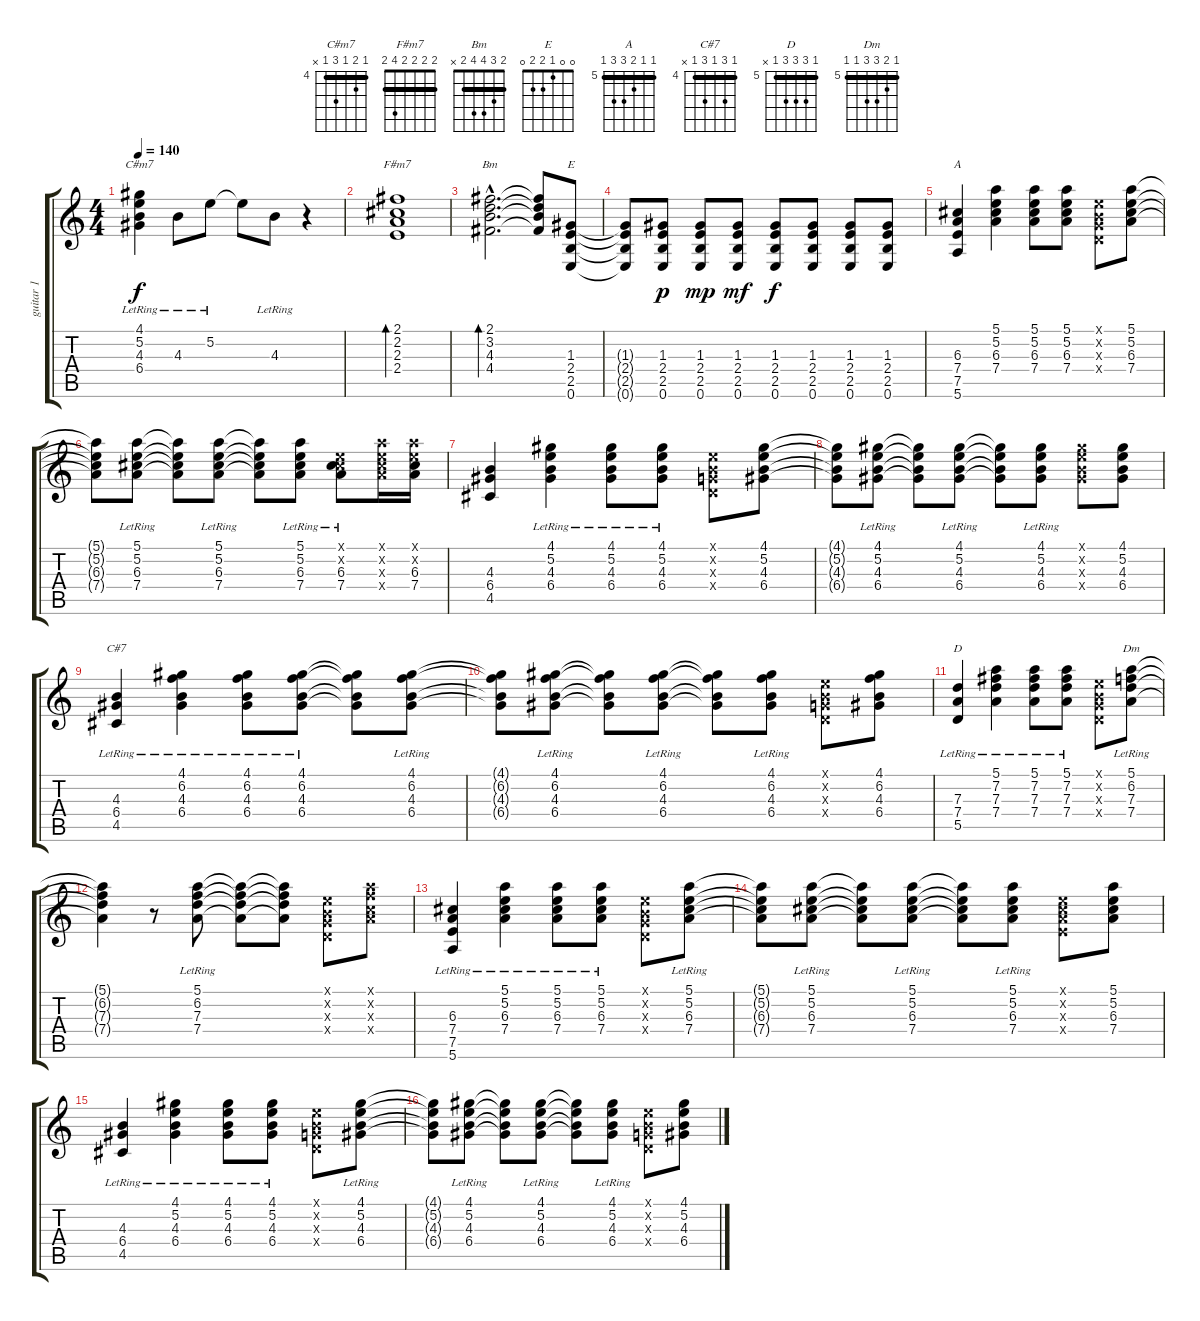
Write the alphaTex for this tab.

\track ("guitar 1" "guitar 1") {instrument distortionguitar}
\staff {score tabs}
\tuning (E4 B3 G3 D3 A2 E2) {hide}
\chord ("C#m7" 4 5 4 6 4 x) {firstfret 4 barre 4}
\chord ("F#m7" 2 2 2 2 4 2) {barre 2}
\chord ("Bm" 2 3 4 4 2 x) {barre 2}
\chord ("E" 0 0 1 2 2 0)
\chord ("A" 5 5 6 7 7 5) {firstfret 5 barre 5}
\chord ("C#7" 4 6 4 6 4 x) {firstfret 4 barre 4}
\chord ("D" 5 7 7 7 5 x) {firstfret 5 barre 5}
\chord ("Dm" 5 6 7 7 5 5) {firstfret 5 barre 5}
\ts (4 4)
\tempo 140
\clef g2
\ks c
(4.1 5.2{lr} 4.3{lr} 6.4{lr}).4{ch "C#m7" dy f} 4.3{lr}.8 5.2{lr}.8 5.2{t}.8 4.3{lr}.8 r.4 |
(2.1 2.2 2.3 2.4).1{bd 240 ch "F#m7"} |
(2.1{hac} 3.2{hac} 4.3{hac} 4.4{hac}).2{d bd 480 ch "Bm"} (2.1{t} 3.2{t} 4.3{t} 4.4{t}).8 (1.3 2.4 2.5 0.6).8{ch "E"} |
(1.3{t} 2.4{t} 2.5{t} 0.6{t}).8 (1.3 2.4 2.5 0.6).8{dy p} (1.3 2.4 2.5 0.6).8{dy mp} (1.3 2.4 2.5 0.6).8{dy mf} (1.3 2.4 2.5 0.6).8{dy f} (1.3 2.4 2.5 0.6).8 (1.3 2.4 2.5 0.6).8 (1.3 2.4 2.5 0.6).8 |
(6.3 7.4 7.5 5.6).4{ch "A"} (5.1 5.2 6.3 7.4).4 (5.1 5.2 6.3 7.4).8 (5.1 5.2 6.3 7.4).8 (0.1{x} 0.2{x} 0.3{x} 0.4{x}).8 (5.1 5.2 6.3 7.4).8 |
(5.1{t} 5.2{t} 6.3{t} 7.4{t}).8 (5.1{lr} 5.2{lr} 6.3{lr} 7.4{lr}).8 (5.1{t} 5.2{t} 6.3{t} 7.4{t}).8 (5.1{lr} 5.2{lr} 6.3{lr} 7.4{lr}).8 (5.1{t} 5.2{t} 6.3{t} 7.4{t}).8 (5.1{lr} 5.2{lr} 6.3{lr} 7.4{lr}).8 (0.1{x} 2.2{x} 6.3{lr} 7.4{lr}).8 (5.1{x} 5.2{x} 6.3{x} 7.4{x}).16 (5.1{x} 5.2{x} 6.3 7.4).16 |
(4.3 6.4 4.5).4 (4.1{lr} 5.2{lr} 4.3{lr} 6.4{lr}).4 (4.1{lr} 5.2{lr} 4.3{lr} 6.4{lr}).8 (4.1{lr} 5.2{lr} 4.3{lr} 6.4{lr}).8 (0.1{x} 0.2{x} 0.3{x} 0.4{x}).8 (4.1 5.2 4.3 6.4).8 |
(4.1{t} 5.2{t} 4.3{t} 6.4{t}).8 (4.1{lr} 5.2{lr} 4.3{lr} 6.4{lr}).8 (4.1{t} 5.2{t} 4.3{t} 6.4{t}).8 (4.1{lr} 5.2{lr} 4.3{lr} 6.4{lr}).8 (4.1{t} 5.2{t} 4.3{t} 6.4{t}).8 (4.1{lr} 5.2{lr} 4.3{lr} 6.4{lr}).8 (4.1{x} 5.2{x} 4.3{x} 6.4{x}).8 (4.1 5.2 4.3 6.4).8 |
(4.3{lr} 6.4{lr} 4.5).4{ch "C#7"} (4.1{lr} 6.2{lr} 4.3{lr} 6.4{lr}).4 (4.1{lr} 6.2{lr} 4.3{lr} 6.4{lr}).8 (4.1{lr} 6.2{lr} 4.3{lr} 6.4{lr}).8 (4.1{t} 6.2{t} 4.3{t} 6.4{t}).8 (4.1{lr} 6.2{lr} 4.3{lr} 6.4{lr}).8 |
(4.1{t} 6.2{t} 4.3{t} 6.4{t}).8 (4.1{lr} 6.2{lr} 4.3{lr} 6.4{lr}).8 (4.1{t} 6.2{t} 4.3{t} 6.4{t}).8 (4.1{lr} 6.2{lr} 4.3{lr} 6.4{lr}).8 (4.1{t} 6.2{t} 4.3{t} 6.4{t}).8 (4.1{lr} 6.2{lr} 4.3{lr} 6.4{lr}).8 (0.1{x} 0.2{x} 0.3{x} 0.4{x}).8 (4.1 6.2 4.3 6.4).8 |
(7.3{lr} 7.4{lr} 5.5).4{ch "D"} (5.1{lr} 7.2{lr} 7.3{lr} 7.4{lr}).4 (5.1{lr} 7.2{lr} 7.3{lr} 7.4{lr}).8 (5.1{lr} 7.2{lr} 7.3{lr} 7.4{lr}).8 (0.1{x} 0.2{x} 0.3{x} 0.4{x}).8 (5.1{lr} 6.2{lr} 7.3{lr} 7.4{lr}).8{ch "Dm"} |
(5.1{t} 6.2{t} 7.3{t} 7.4{t}).4 r.8 (5.1{lr} 6.2{lr} 7.3{lr} 7.4{lr}).8 (5.1{t} 6.2{t} 7.3{t} 7.4{t}).8 (5.1{t} 6.2{t} 7.3{t} 7.4{t}).8 (0.1{x} 0.2{x} 0.3{x} 0.4{x}).8 (5.1{x} 6.2{x} 5.3{x} 7.4{x}).8 |
(6.3{lr} 7.4{lr} 7.5 5.6).4 (5.1{lr} 5.2{lr} 6.3{lr} 7.4{lr}).4 (5.1{lr} 5.2{lr} 6.3{lr} 7.4{lr}).8 (5.1{lr} 5.2{lr} 6.3{lr} 7.4{lr}).8 (0.1{x} 0.2{x} 0.3{x} 0.4{x}).8 (5.1{lr} 5.2{lr} 6.3{lr} 7.4{lr}).8 |
(5.1{t} 5.2{t} 6.3{t} 7.4{t}).8 (5.1{lr} 5.2{lr} 6.3{lr} 7.4{lr}).8 (5.1{t} 5.2{t} 6.3{t} 7.4{t}).8 (5.1{lr} 5.2{lr} 6.3{lr} 7.4{lr}).8 (5.1{t} 5.2{t} 6.3{t} 7.4{t}).8 (5.1{lr} 5.2{lr} 6.3{lr} 7.4{lr}).8 (0.1{x} 2.2{x} 2.3{x} 2.4{x}).8 (5.1 5.2 6.3 7.4).8 |
(4.3{lr} 6.4{lr} 4.5).4 (4.1{lr} 5.2{lr} 4.3{lr} 6.4{lr}).4 (4.1{lr} 5.2{lr} 4.3{lr} 6.4{lr}).8 (4.1{lr} 5.2{lr} 4.3{lr} 6.4{lr}).8 (0.1{x} 0.2{x} 0.3{x} 0.4{x}).8 (4.1{lr} 5.2{lr} 4.3{lr} 6.4{lr}).8 |
(4.1{t} 5.2{t} 4.3{t} 6.4{t}).8 (4.1{lr} 5.2{lr} 4.3{lr} 6.4{lr}).8 (4.1{t} 5.2{t} 4.3{t} 6.4{t}).8 (4.1{lr} 5.2{lr} 4.3{lr} 6.4{lr}).8 (4.1{t} 5.2{t} 4.3{t} 6.4{t}).8 (4.1{lr} 5.2{lr} 4.3{lr} 6.4{lr}).8 (0.1{x} 0.2{x} 0.3{x} 0.4{x}).8 (4.1 5.2 4.3 6.4).8
